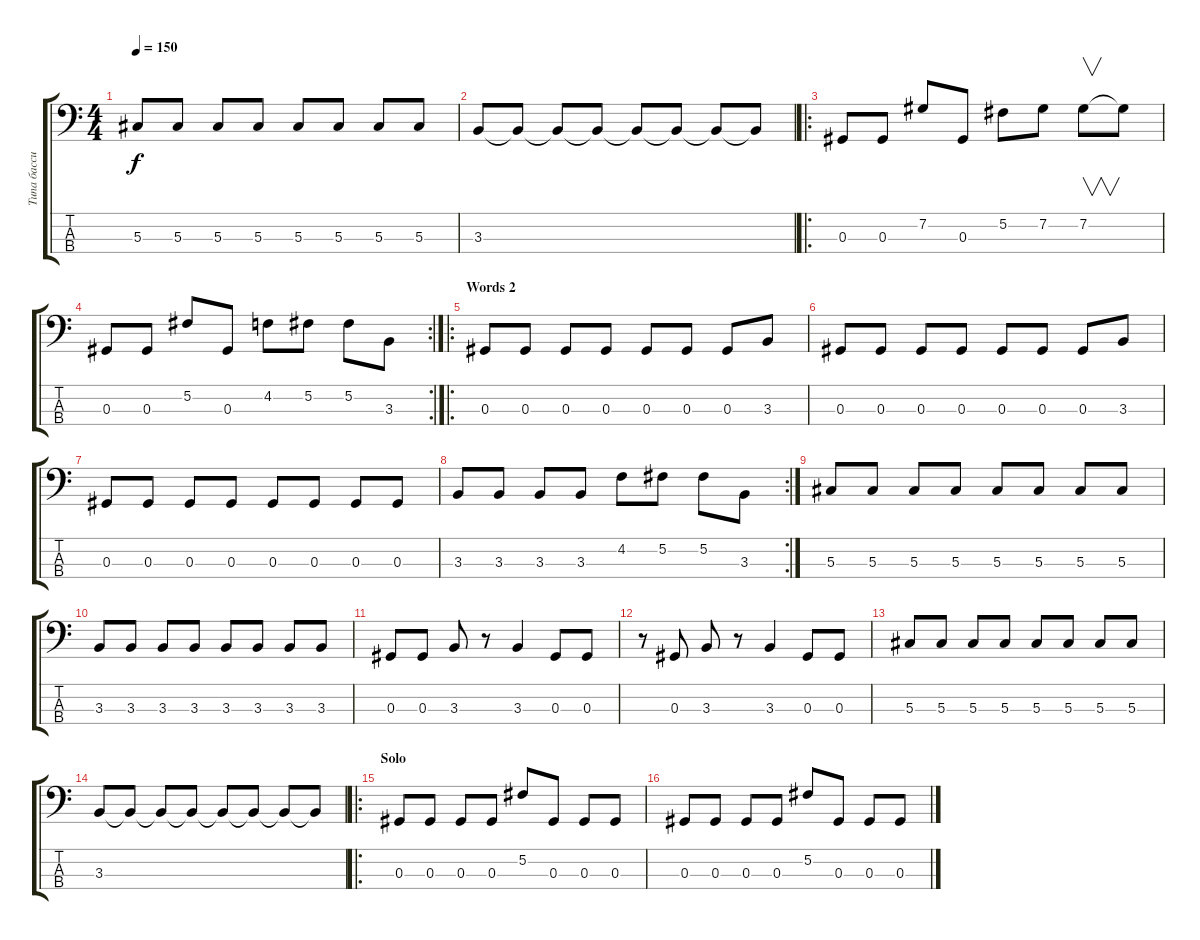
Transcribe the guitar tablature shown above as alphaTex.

\track ("Типа бассист" "Типа басси") {instrument electricbasspick}
\staff {score tabs}
\tuning (Gb2 Db2 Ab1 Eb1) {hide}
\ts (4 4)
\tempo 150
\clef f4
\ks c
5.3.8{dy f} 5.3.8 5.3.8 5.3.8 5.3.8 5.3.8 5.3.8 5.3.8 |
3.3.8 3.3{t}.8 3.3{t}.8 3.3{t}.8 3.3{t}.8 3.3{t}.8 3.3{t}.8 3.3{t}.8 |
\ro
0.3.8 0.3.8 7.2.8 0.3.8 5.2.8 7.2.8 7.2.8{v} 7.2{t}.8 |
\rc 2
0.3.8 0.3.8 5.2.8 0.3.8 4.2.8 5.2.8 5.2.8 3.3.8 |
\ro
\section ("" "Words 2")
0.3.8 0.3.8 0.3.8 0.3.8 0.3.8 0.3.8 0.3.8 3.3.8 |
0.3.8 0.3.8 0.3.8 0.3.8 0.3.8 0.3.8 0.3.8 3.3.8 |
0.3.8 0.3.8 0.3.8 0.3.8 0.3.8 0.3.8 0.3.8 0.3.8 |
\rc 2
3.3.8 3.3.8 3.3.8 3.3.8 4.2.8 5.2.8 5.2.8 3.3.8 |
5.3.8 5.3.8 5.3.8 5.3.8 5.3.8 5.3.8 5.3.8 5.3.8 |
3.3.8 3.3.8 3.3.8 3.3.8 3.3.8 3.3.8 3.3.8 3.3.8 |
0.3.8 0.3.8 3.3.8 r.8 3.3.4 0.3.8 0.3.8 |
r.8 0.3.8 3.3.8 r.8 3.3.4 0.3.8 0.3.8 |
5.3.8 5.3.8 5.3.8 5.3.8 5.3.8 5.3.8 5.3.8 5.3.8 |
3.3.8 3.3{t}.8 3.3{t}.8 3.3{t}.8 3.3{t}.8 3.3{t}.8 3.3{t}.8 3.3{t}.8 |
\ro
\section ("" "Solo")
0.3.8 0.3.8 0.3.8 0.3.8 5.2.8 0.3.8 0.3.8 0.3.8 |
0.3.8 0.3.8 0.3.8 0.3.8 5.2.8 0.3.8 0.3.8 0.3.8
